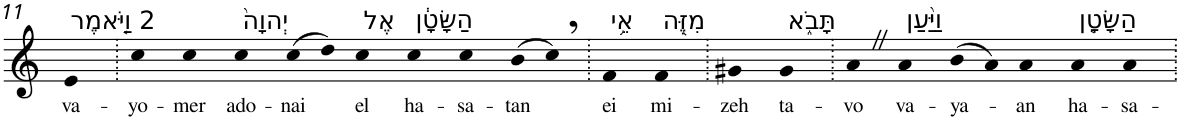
**kern	**text
*part1	*part1
*staff1	*staff1
*I"Piano	*
*I'Pno	*
!!LO:PB:g=z
*clefG2	*
*k[]	*
=11	=11
!LO:TX:a:t=2 וַיֹּ֤אמֶר	!
!	!LO:LY:b
4e	va-
=12.	=12.
!	!LO:LY:b
4cc	-yo-
!	!LO:LY:b
4cc	-mer
!LO:TX:a:t=יְהוָה֙	!
!	!LO:LY:b
4cc	ado-
!	!LO:LY:b
(8cc	-nai
8dd)	.
!LO:TX:a:t=אֶל	!
!	!LO:LY:b
4cc	el
!LO:TX:a:t=הַשָּׂטָ֔ן	!
!	!LO:LY:b
4cc	ha-
!	!LO:LY:b
4cc	-sa-
!	!LO:LY:b
(8b	-tan
8cc,)	.
=13.	=13.
!LO:TX:a:t=אֵ֥י	!
!	!LO:LY:b
4f	ei
!LO:TX:a:t=מִזֶּ֖ה	!
!	!LO:LY:b
4f	mi-
=14.	=14.
!	!LO:LY:b
4g#X	-zeh
!LO:TX:a:t=תָּבֹ֑א	!
!	!LO:LY:b
4g#	ta-
=15.	=15.
!	!LO:LY:b
4aZ	-vo
!LO:TX:a:t=וַיַּ֨עַן	!
!	!LO:LY:b
4a	va-
!	!LO:LY:b
(8b	-ya-
8a)	.
!	!LO:LY:b
4a	-an
!LO:TX:a:t=הַשָּׂטָ֤ן	!
!	!LO:LY:b
4a	ha-
!	!LO:LY:b
4a	-sa-
=.	=.
*-	*-
